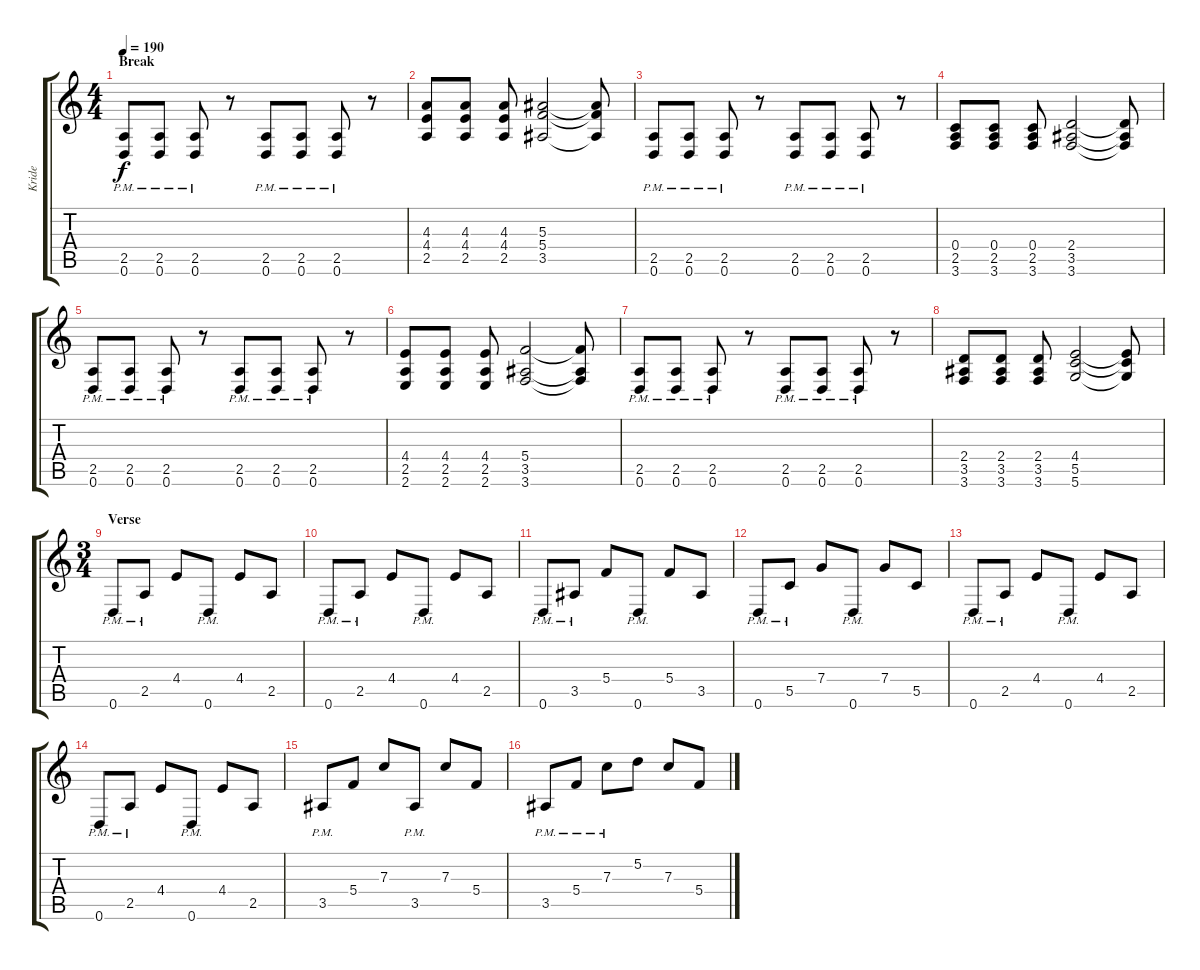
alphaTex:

\track ("Kride" "Kride") {instrument distortionguitar}
\staff {score tabs}
\tuning (D4 A3 F3 C3 G2 D2) {hide}
\ts (4 4)
\section ("" "Break")
\tempo 190
\clef g2
\ks c
(2.5{pm} 0.6{pm}).8{dy f} (2.5{pm} 0.6{pm}).8 (2.5{pm} 0.6{pm}).8 r.8 (2.5{pm} 0.6{pm}).8 (2.5{pm} 0.6{pm}).8 (2.5{pm} 0.6{pm}).8 r.8 |
(4.3 4.4 2.5).8 (4.3 4.4 2.5).8 (4.3 4.4 2.5).8 (5.3 5.4 3.5).2 (5.3{t} 5.4{t} 3.5{t}).8 |
(2.5{pm} 0.6{pm}).8 (2.5{pm} 0.6{pm}).8 (2.5{pm} 0.6{pm}).8 r.8 (2.5{pm} 0.6{pm}).8 (2.5{pm} 0.6{pm}).8 (2.5{pm} 0.6{pm}).8 r.8 |
(0.4 2.5 3.6).8 (0.4 2.5 3.6).8 (0.4 2.5 3.6).8 (2.4 3.5 3.6).2 (2.4{t} 3.5{t} 3.6{t}).8 |
(2.5{pm} 0.6{pm}).8 (2.5{pm} 0.6{pm}).8 (2.5{pm} 0.6{pm}).8 r.8 (2.5{pm} 0.6{pm}).8 (2.5{pm} 0.6{pm}).8 (2.5{pm} 0.6{pm}).8 r.8 |
(4.4 2.5 2.6).8 (4.4 2.5 2.6).8 (4.4 2.5 2.6).8 (5.4 3.5 3.6).2 (5.4{t} 3.5{t} 3.6{t}).8 |
(2.5{pm} 0.6{pm}).8 (2.5{pm} 0.6{pm}).8 (2.5{pm} 0.6{pm}).8 r.8 (2.5{pm} 0.6{pm}).8 (2.5{pm} 0.6{pm}).8 (2.5{pm} 0.6{pm}).8 r.8 |
(2.4 3.5 3.6).8 (2.4 3.5 3.6).8 (2.4 3.5 3.6).8 (4.4 5.5 5.6).2 (4.4{t} 5.5{t} 5.6{t}).8 |
\ts (3 4)
\section ("" "Verse")
0.6{pm}.8 2.5{pm}.8 4.4.8 0.6{pm}.8 4.4.8 2.5.8 |
0.6{pm}.8 2.5{pm}.8 4.4.8 0.6{pm}.8 4.4.8 2.5.8 |
0.6{pm}.8 3.5{pm}.8 5.4.8 0.6{pm}.8 5.4.8 3.5.8 |
0.6{pm}.8 5.5{pm}.8 7.4.8 0.6{pm}.8 7.4.8 5.5.8 |
0.6{pm}.8 2.5{pm}.8 4.4.8 0.6{pm}.8 4.4.8 2.5.8 |
0.6{pm}.8 2.5{pm}.8 4.4.8 0.6{pm}.8 4.4.8 2.5.8 |
3.5{pm}.8 5.4.8 7.3.8 3.5{pm}.8 7.3.8 5.4.8 |
3.5{pm}.8 5.4{pm}.8 7.3{pm}.8 5.2.8 7.3.8 5.4.8
